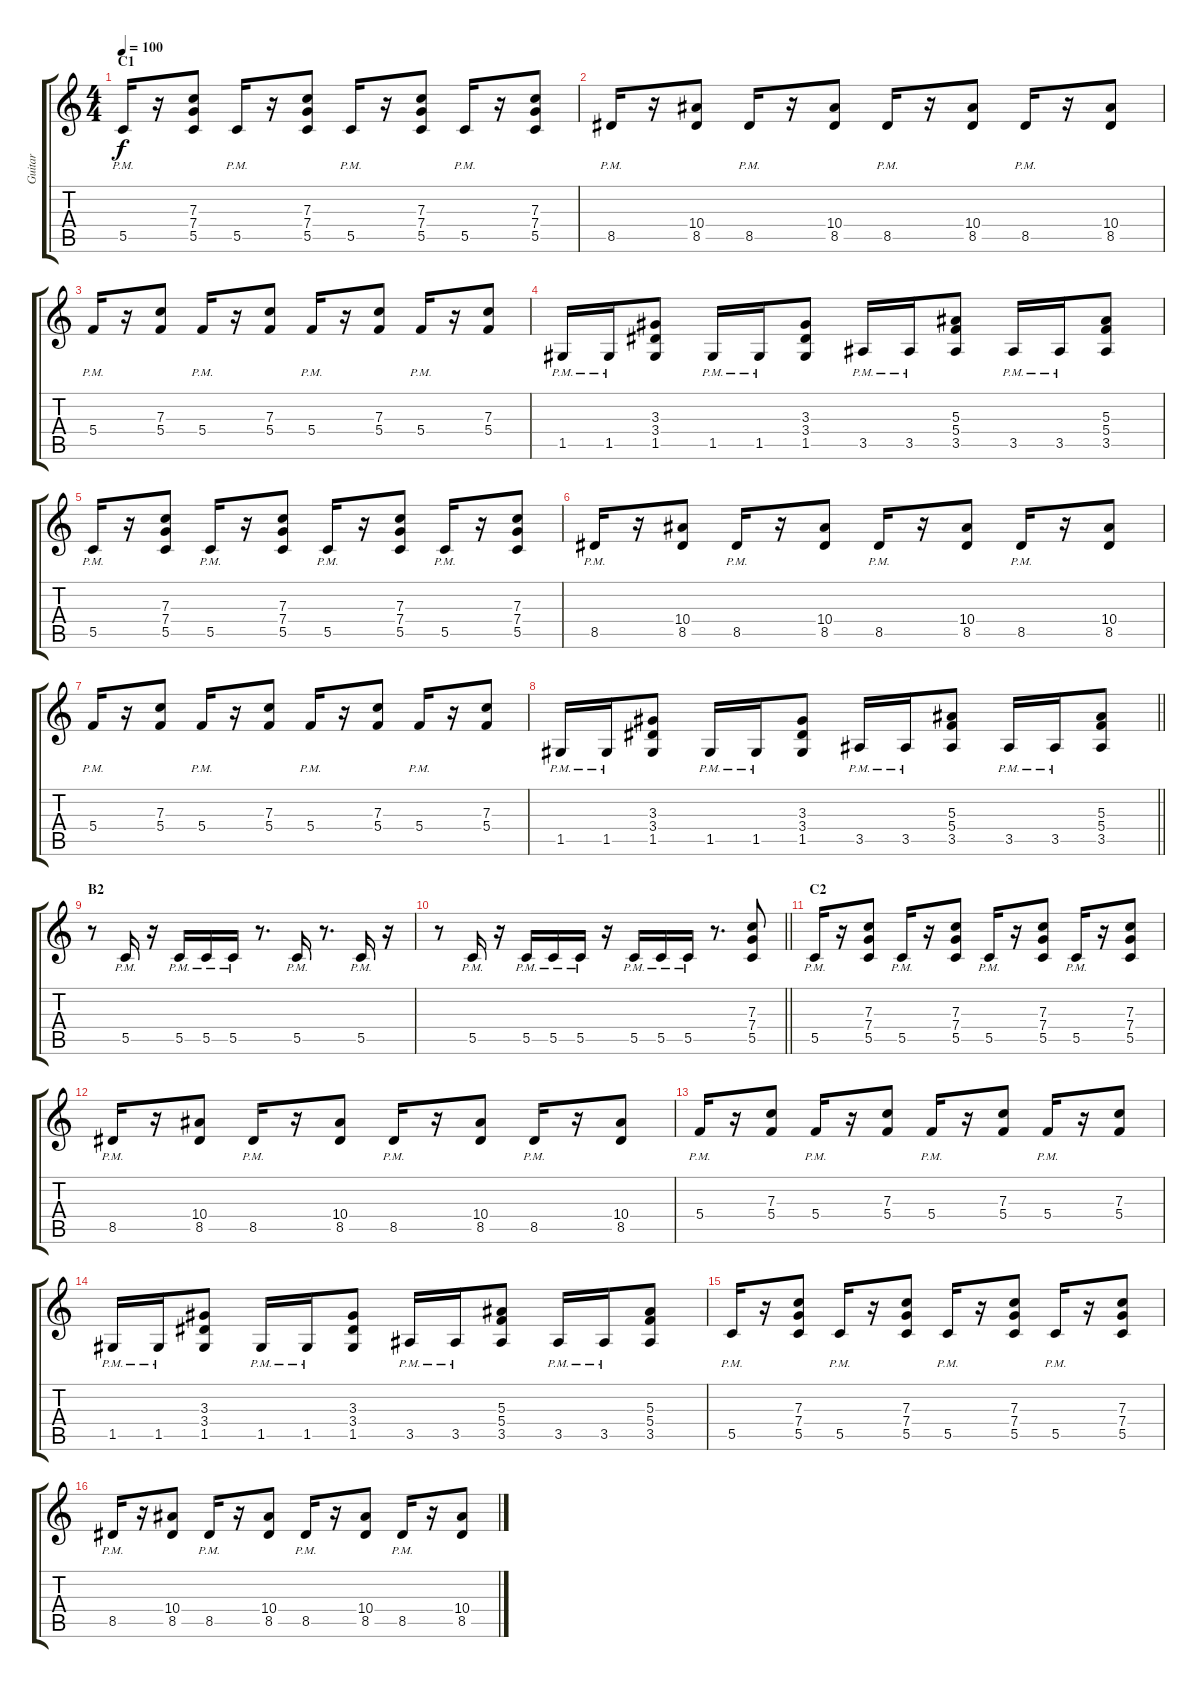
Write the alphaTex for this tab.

\track ("Guitar" "Guitar") {instrument distortionguitar}
\staff {score tabs}
\tuning (D4 A3 F3 C3 G2 C2) {hide}
\ts (4 4)
\section ("" "C1")
\tempo 100
\clef g2
\ks c
5.5{pm}.16{dy f} r.16 (7.3 7.4 5.5).8 5.5{pm}.16 r.16 (7.3 7.4 5.5).8 5.5{pm}.16 r.16 (7.3 7.4 5.5).8 5.5{pm}.16 r.16 (7.3 7.4 5.5).8 |
8.5{pm}.16 r.16 (10.4 8.5).8 8.5{pm}.16 r.16 (10.4 8.5).8 8.5{pm}.16 r.16 (10.4 8.5).8 8.5{pm}.16 r.16 (10.4 8.5).8 |
5.4{pm}.16 r.16 (7.3 5.4).8 5.4{pm}.16 r.16 (7.3 5.4).8 5.4{pm}.16 r.16 (7.3 5.4).8 5.4{pm}.16 r.16 (7.3 5.4).8 |
1.5{pm}.16 1.5{pm}.16 (3.3 3.4 1.5).8 1.5{pm}.16 1.5{pm}.16 (3.3 3.4 1.5).8 3.5{pm}.16 3.5{pm}.16 (5.3 5.4 3.5).8 3.5{pm}.16 3.5{pm}.16 (5.3 5.4 3.5).8 |
5.5{pm}.16 r.16 (7.3 7.4 5.5).8 5.5{pm}.16 r.16 (7.3 7.4 5.5).8 5.5{pm}.16 r.16 (7.3 7.4 5.5).8 5.5{pm}.16 r.16 (7.3 7.4 5.5).8 |
8.5{pm}.16 r.16 (10.4 8.5).8 8.5{pm}.16 r.16 (10.4 8.5).8 8.5{pm}.16 r.16 (10.4 8.5).8 8.5{pm}.16 r.16 (10.4 8.5).8 |
5.4{pm}.16 r.16 (7.3 5.4).8 5.4{pm}.16 r.16 (7.3 5.4).8 5.4{pm}.16 r.16 (7.3 5.4).8 5.4{pm}.16 r.16 (7.3 5.4).8 |
\barLineRight lightlight
1.5{pm}.16 1.5{pm}.16 (3.3 3.4 1.5).8 1.5{pm}.16 1.5{pm}.16 (3.3 3.4 1.5).8 3.5{pm}.16 3.5{pm}.16 (5.3 5.4 3.5).8 3.5{pm}.16 3.5{pm}.16 (5.3 5.4 3.5).8 |
\section ("" "B2")
r.8 5.5{pm}.16 r.16 5.5{pm}.16 5.5{pm}.16 5.5{pm}.16 r.8{d} 5.5{pm}.16 r.8{d} 5.5{pm}.16 r.16 |
\barLineRight lightlight
r.8 5.5{pm}.16 r.16 5.5{pm}.16 5.5{pm}.16 5.5{pm}.16 r.16 5.5{pm}.16 5.5{pm}.16 5.5{pm}.16 r.8{d} (7.3 7.4 5.5).8 |
\section ("" "C2")
5.5{pm}.16 r.16 (7.3 7.4 5.5).8 5.5{pm}.16 r.16 (7.3 7.4 5.5).8 5.5{pm}.16 r.16 (7.3 7.4 5.5).8 5.5{pm}.16 r.16 (7.3 7.4 5.5).8 |
8.5{pm}.16 r.16 (10.4 8.5).8 8.5{pm}.16 r.16 (10.4 8.5).8 8.5{pm}.16 r.16 (10.4 8.5).8 8.5{pm}.16 r.16 (10.4 8.5).8 |
5.4{pm}.16 r.16 (7.3 5.4).8 5.4{pm}.16 r.16 (7.3 5.4).8 5.4{pm}.16 r.16 (7.3 5.4).8 5.4{pm}.16 r.16 (7.3 5.4).8 |
1.5{pm}.16 1.5{pm}.16 (3.3 3.4 1.5).8 1.5{pm}.16 1.5{pm}.16 (3.3 3.4 1.5).8 3.5{pm}.16 3.5{pm}.16 (5.3 5.4 3.5).8 3.5{pm}.16 3.5{pm}.16 (5.3 5.4 3.5).8 |
5.5{pm}.16 r.16 (7.3 7.4 5.5).8 5.5{pm}.16 r.16 (7.3 7.4 5.5).8 5.5{pm}.16 r.16 (7.3 7.4 5.5).8 5.5{pm}.16 r.16 (7.3 7.4 5.5).8 |
8.5{pm}.16 r.16 (10.4 8.5).8 8.5{pm}.16 r.16 (10.4 8.5).8 8.5{pm}.16 r.16 (10.4 8.5).8 8.5{pm}.16 r.16 (10.4 8.5).8
